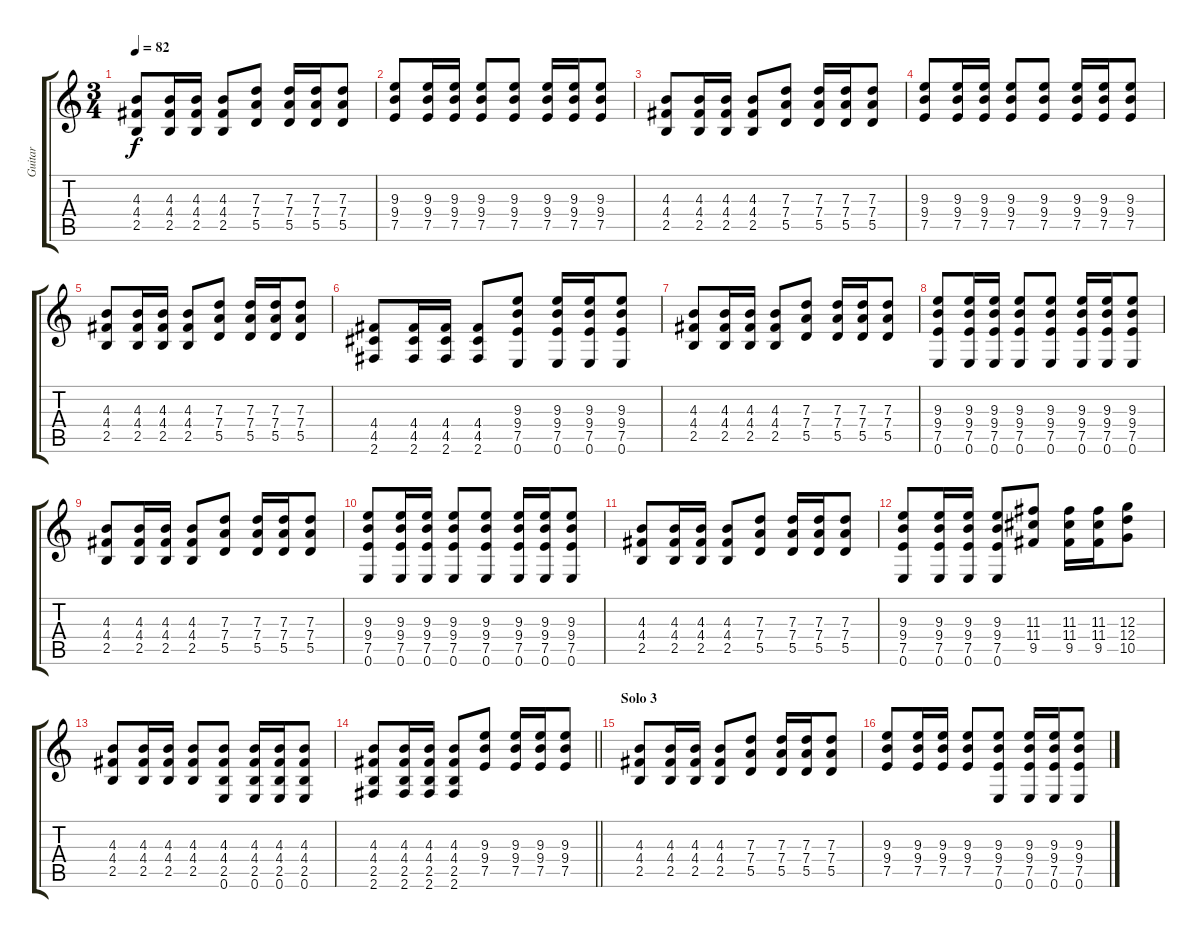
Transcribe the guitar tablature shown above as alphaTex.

\track ("Guitar" "Guitar") {instrument distortionguitar}
\staff {score tabs}
\tuning (E4 B3 G3 D3 A2 E2) {hide}
\ts (3 4)
\tempo 82
\clef g2
\ks c
(4.3 4.4 2.5).8{dy f} (4.3 4.4 2.5).16 (4.3 4.4 2.5).16 (4.3 4.4 2.5).8 (7.3 7.4 5.5).8 (7.3 7.4 5.5).16 (7.3 7.4 5.5).16 (7.3 7.4 5.5).8 |
(9.3 9.4 7.5).8 (9.3 9.4 7.5).16 (9.3 9.4 7.5).16 (9.3 9.4 7.5).8 (9.3 9.4 7.5).8 (9.3 9.4 7.5).16 (9.3 9.4 7.5).16 (9.3 9.4 7.5).8 |
(4.3 4.4 2.5).8 (4.3 4.4 2.5).16 (4.3 4.4 2.5).16 (4.3 4.4 2.5).8 (7.3 7.4 5.5).8 (7.3 7.4 5.5).16 (7.3 7.4 5.5).16 (7.3 7.4 5.5).8 |
(9.3 9.4 7.5).8 (9.3 9.4 7.5).16 (9.3 9.4 7.5).16 (9.3 9.4 7.5).8 (9.3 9.4 7.5).8 (9.3 9.4 7.5).16 (9.3 9.4 7.5).16 (9.3 9.4 7.5).8 |
(4.3 4.4 2.5).8 (4.3 4.4 2.5).16 (4.3 4.4 2.5).16 (4.3 4.4 2.5).8 (7.3 7.4 5.5).8 (7.3 7.4 5.5).16 (7.3 7.4 5.5).16 (7.3 7.4 5.5).8 |
(4.4 4.5 2.6).8 (4.4 4.5 2.6).16 (4.4 4.5 2.6).16 (4.4 4.5 2.6).8 (9.3 9.4 7.5 0.6).8 (9.3 9.4 7.5 0.6).16 (9.3 9.4 7.5 0.6).16 (9.3 9.4 7.5 0.6).8 |
(4.3 4.4 2.5).8 (4.3 4.4 2.5).16 (4.3 4.4 2.5).16 (4.3 4.4 2.5).8 (7.3 7.4 5.5).8 (7.3 7.4 5.5).16 (7.3 7.4 5.5).16 (7.3 7.4 5.5).8 |
(9.3 9.4 7.5 0.6).8 (9.3 9.4 7.5 0.6).16 (9.3 9.4 7.5 0.6).16 (9.3 9.4 7.5 0.6).8 (9.3 9.4 7.5 0.6).8 (9.3 9.4 7.5 0.6).16 (9.3 9.4 7.5 0.6).16 (9.3 9.4 7.5 0.6).8 |
(4.3 4.4 2.5).8 (4.3 4.4 2.5).16 (4.3 4.4 2.5).16 (4.3 4.4 2.5).8 (7.3 7.4 5.5).8 (7.3 7.4 5.5).16 (7.3 7.4 5.5).16 (7.3 7.4 5.5).8 |
(9.3 9.4 7.5 0.6).8 (9.3 9.4 7.5 0.6).16 (9.3 9.4 7.5 0.6).16 (9.3 9.4 7.5 0.6).8 (9.3 9.4 7.5 0.6).8 (9.3 9.4 7.5 0.6).16 (9.3 9.4 7.5 0.6).16 (9.3 9.4 7.5 0.6).8 |
(4.3 4.4 2.5).8 (4.3 4.4 2.5).16 (4.3 4.4 2.5).16 (4.3 4.4 2.5).8 (7.3 7.4 5.5).8 (7.3 7.4 5.5).16 (7.3 7.4 5.5).16 (7.3 7.4 5.5).8 |
(9.3 9.4 7.5 0.6).8 (9.3 9.4 7.5 0.6).16 (9.3 9.4 7.5 0.6).16 (9.3 9.4 7.5 0.6).8 (11.3 11.4 9.5).8 (11.3 11.4 9.5).16 (11.3 11.4 9.5).16 (12.3 12.4 10.5).8 |
(4.3 4.4 2.5).8 (4.3 4.4 2.5).16 (4.3 4.4 2.5).16 (4.3 4.4 2.5).8 (4.3 4.4 2.5 0.6).8 (4.3 4.4 2.5 0.6).16 (4.3 4.4 2.5 0.6).16 (4.3 4.4 2.5 0.6).8 |
\barLineRight lightlight
(4.3 4.4 2.5 2.6).8 (4.3 4.4 2.5 2.6).16 (4.3 4.4 2.5 2.6).16 (4.3 4.4 2.5 2.6).8 (9.3 9.4 7.5).8 (9.3 9.4 7.5).16 (9.3 9.4 7.5).16 (9.3 9.4 7.5).8 |
\section ("" "Solo 3")
(4.3 4.4 2.5).8 (4.3 4.4 2.5).16 (4.3 4.4 2.5).16 (4.3 4.4 2.5).8 (7.3 7.4 5.5).8 (7.3 7.4 5.5).16 (7.3 7.4 5.5).16 (7.3 7.4 5.5).8 |
(9.3 9.4 7.5).8 (9.3 9.4 7.5).16 (9.3 9.4 7.5).16 (9.3 9.4 7.5).8 (9.3 9.4 7.5 0.6).8 (9.3 9.4 7.5 0.6).16 (9.3 9.4 7.5 0.6).16 (9.3 9.4 7.5 0.6).8
